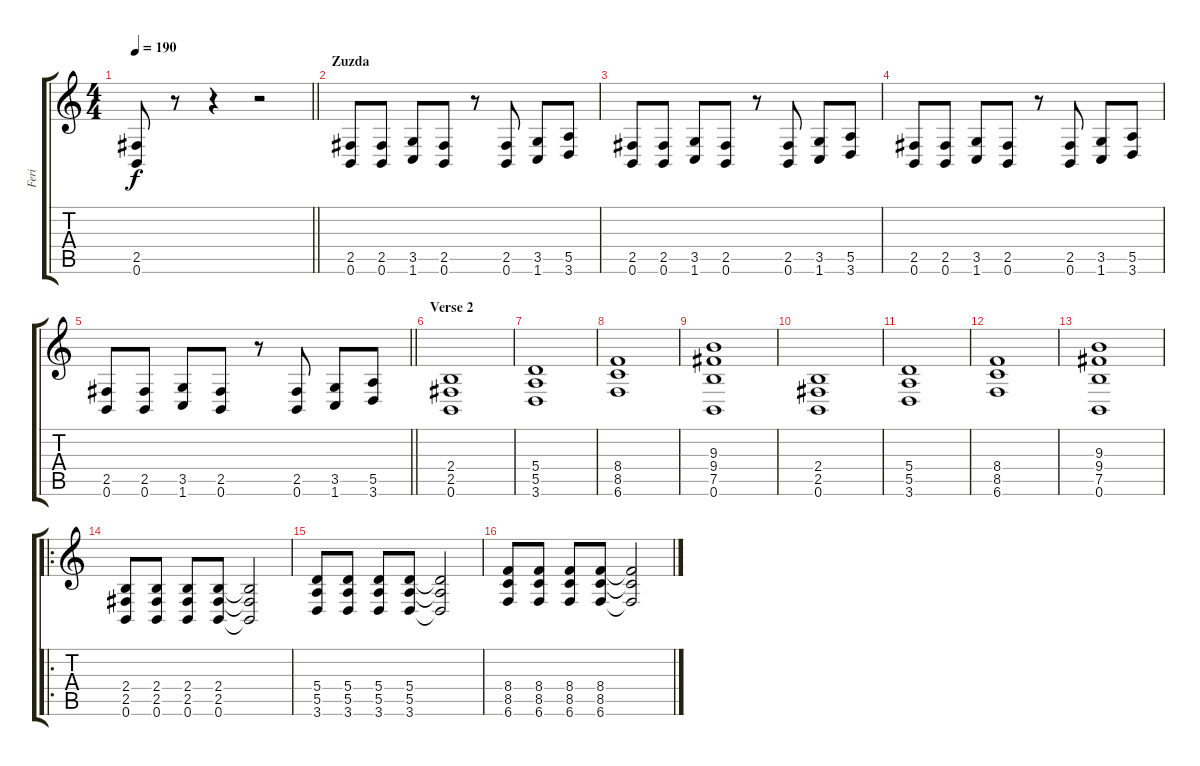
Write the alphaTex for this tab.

\track ("Feri" "Feri") {instrument distortionguitar}
\staff {score tabs}
\tuning (B3 Gb3 D3 A2 E2 B1) {hide}
\ts (4 4)
\tempo 190
\clef g2
\barLineRight lightlight
\ks c
(2.5 0.6).8{dy f} r.8 r.4 r.2 |
\section ("" "Zuzda")
(2.5 0.6).8 (2.5 0.6).8 (3.5 1.6).8 (2.5 0.6).8 r.8 (2.5 0.6).8 (3.5 1.6).8 (5.5 3.6).8 |
(2.5 0.6).8 (2.5 0.6).8 (3.5 1.6).8 (2.5 0.6).8 r.8 (2.5 0.6).8 (3.5 1.6).8 (5.5 3.6).8 |
(2.5 0.6).8 (2.5 0.6).8 (3.5 1.6).8 (2.5 0.6).8 r.8 (2.5 0.6).8 (3.5 1.6).8 (5.5 3.6).8 |
\barLineRight lightlight
(2.5 0.6).8 (2.5 0.6).8 (3.5 1.6).8 (2.5 0.6).8 r.8 (2.5 0.6).8 (3.5 1.6).8 (5.5 3.6).8 |
\section ("" "Verse 2")
(2.4 2.5 0.6).1 |
(5.4 5.5 3.6).1 |
(8.4 8.5 6.6).1 |
(9.3 9.4 7.5 0.6).1 |
(2.4 2.5 0.6).1 |
(5.4 5.5 3.6).1 |
(8.4 8.5 6.6).1 |
(9.3 9.4 7.5 0.6).1 |
\ro
(2.4 2.5 0.6).8 (2.4 2.5 0.6).8 (2.4 2.5 0.6).8 (2.4 2.5 0.6).8 (2.4{t} 2.5{t} 0.6{t}).2 |
(5.4 5.5 3.6).8 (5.4 5.5 3.6).8 (5.4 5.5 3.6).8 (5.4 5.5 3.6).8 (5.4{t} 5.5{t} 3.6{t}).2 |
(8.4 8.5 6.6).8 (8.4 8.5 6.6).8 (8.4 8.5 6.6).8 (8.4 8.5 6.6).8 (8.4{t} 8.5{t} 6.6{t}).2
